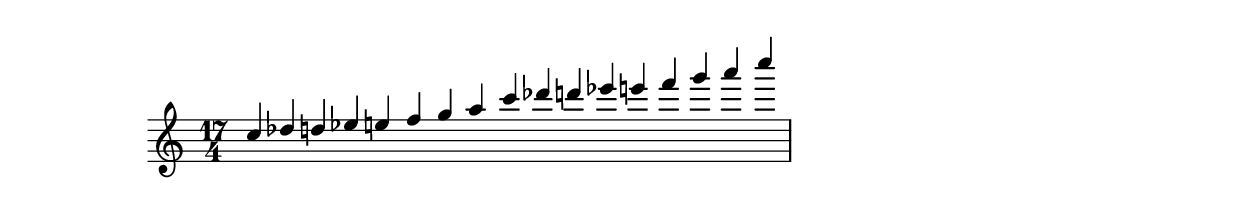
\version "2.18.2" \score { \new Staff << \new Voice { \set midiInstrument = #"piano" \voiceOne
 \key c \major \time 17/4
\override Voice.TextScript.font-size = #-4
 { c'' des'' d'' ees'' e'' f'' g'' a'' c''' des''' d''' ees''' e''' f''' g''' a''' c''''  } 
 } >> \layout { } \midi { \context { \Staff \remove "Staff_performer" }
\context { \Voice \consists "Staff_performer" } \tempo 2 = 60 } }
\paper{oddHeaderMarkup = ##f oddFooterMarkup = ##f}
